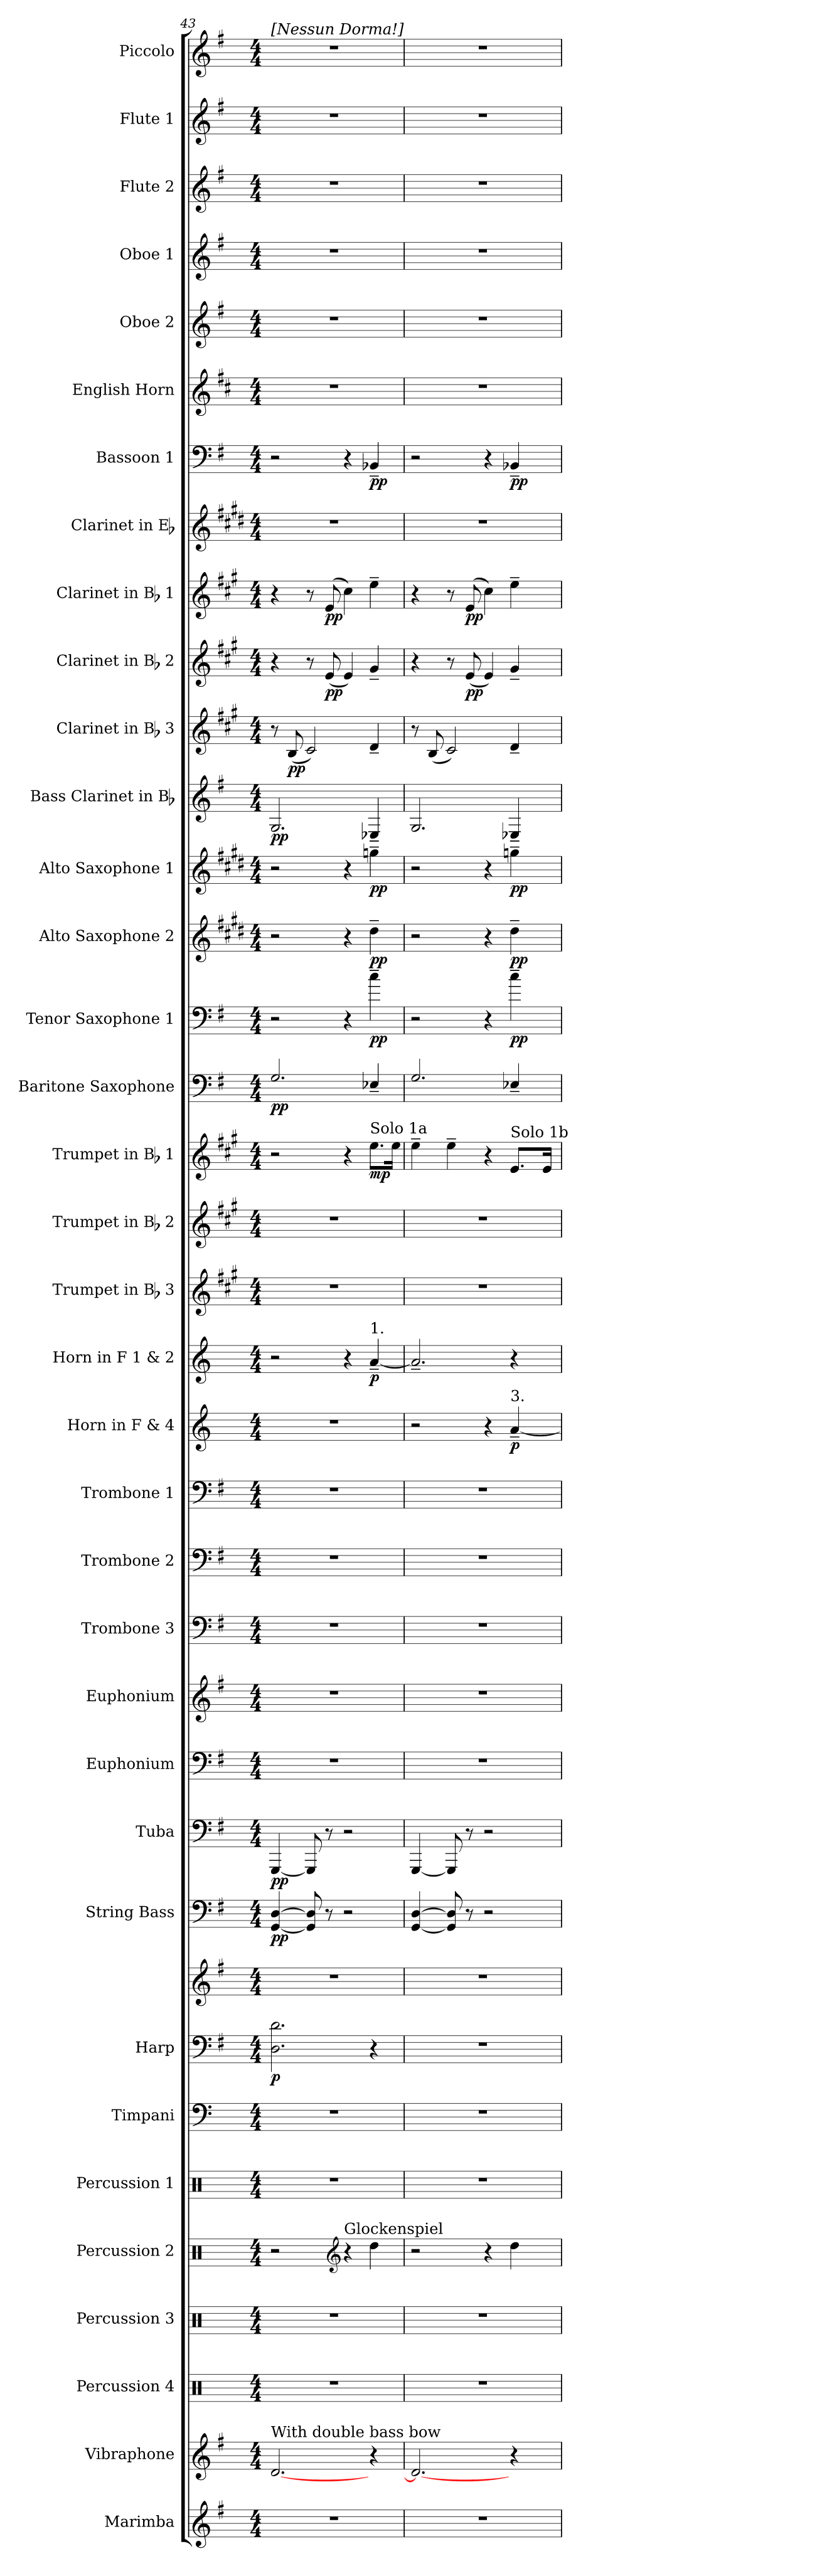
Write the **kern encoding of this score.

**kern	**kern	**kern	**kern	**kern	**kern	**kern	**kern	**kern	**dynam	**kern	**dynam	**kern	**dynam	**kern	**kern	**kern	**kern	**kern	**kern	**dynam	**kern	**dynam	**kern	**kern	**kern	**dynam	**kern	**dynam	**kern	**dynam	**kern	**dynam	**kern	**dynam	**kern	**dynam	**kern	**dynam	**kern	**dynam	**kern	**dynam	**kern	**kern	**dynam	**kern	**kern	**kern	**kern	**kern	**kern
*part36	*part35	*part34	*part33	*part32	*part31	*part30	*part29	*part29	*part29	*part28	*part28	*part27	*part27	*part26	*part25	*part24	*part23	*part22	*part21	*part21	*part20	*part20	*part19	*part18	*part17	*part17	*part16	*part16	*part15	*part15	*part14	*part14	*part13	*part13	*part12	*part12	*part11	*part11	*part10	*part10	*part9	*part9	*part8	*part7	*part7	*part6	*part5	*part4	*part3	*part2	*part1
*staff37	*staff36	*staff35	*staff34	*staff33	*staff32	*staff31	*staff30	*staff29	*staff29/30	*staff28	*staff28	*staff27	*staff27	*staff26	*staff25	*staff24	*staff23	*staff22	*staff21	*staff21	*staff20	*staff20	*staff19	*staff18	*staff17	*staff17	*staff16	*staff16	*staff15	*staff15	*staff14	*staff14	*staff13	*staff13	*staff12	*staff12	*staff11	*staff11	*staff10	*staff10	*staff9	*staff9	*staff8	*staff7	*staff7	*staff6	*staff5	*staff4	*staff3	*staff2	*staff1
*I"Marimba	*I"Vibraphone	*I"Percussion 4	*I"Percussion 3	*I"Percussion 2	*I"Percussion 1	*I"Timpani	*I"Harp	*	*	*I"String Bass	*	*I"Tuba	*	*I"Euphonium	*I"Euphonium	*I"Trombone 3	*I"Trombone 2	*I"Trombone 1	*I"Horn in F  &amp; 4	*	*I"Horn in F 1 &amp; 2	*	*I"Trumpet in Bb 3	*I"Trumpet in Bb 2	*I"Trumpet in Bb 1	*	*I"Baritone Saxophone	*	*I"Tenor Saxophone 1	*	*I"Alto Saxophone 2	*	*I"Alto Saxophone 1	*	*I"Bass Clarinet in Bb	*	*I"Clarinet in Bb 3	*	*I"Clarinet in Bb 2	*	*I"Clarinet in Bb 1	*	*I"Clarinet in Eb	*I"Bassoon 1	*	*I"English Horn	*I"Oboe 2	*I"Oboe 1	*I"Flute 2	*I"Flute 1	*I"Piccolo
*I'Mar.	*I'Vib.	*I'Perc. 4	*I'Perc. 3	*I'Perc. 2	*I'Perc. 1	*I'Timp.	*I'Hp.	*	*	*	*	*I'Tba.	*	*I'Euph.	*I'Euph.	*I'Tbn. 3	*I'Tbn. 2	*I'Tbn. 1	*I'Hn. 3 &amp; 4	*	*I'Hn. 1 &amp; 2	*	*I'Tpt. 3	*I'Tpt. 2	*I'Tpt. 1	*	*I'Bari. Sax.	*	*I'T. Sax. 1	*	*I'A. Sax. 2	*	*I'A. Sax. 1	*	*I'B. Cl.	*	*I'Cl. 3	*	*I'Cl. 2	*	*I'Cl. 1	*	*	*I'Bsn. 1	*	*I'Eng. Hn.	*I'Ob. 2	*I'Ob. 1	*I'Fl. 2	*I'Fl. 1	*I'Picc.
*clefG2	*clefG2	*clefX	*clefX	*clefX	*clefX	*clefF4	*clefF4	*clefG2	*	*clefF4	*	*clefF4	*	*clefF4	*clefG2	*clefF4	*clefF4	*clefF4	*clefG2	*	*clefG2	*	*clefG2	*clefG2	*clefG2	*	*clefF4	*	*clefF4	*	*clefG2	*	*clefG2	*	*clefG2	*	*clefG2	*	*clefG2	*	*clefG2	*	*clefG2	*clefF4	*	*clefG2	*clefG2	*clefG2	*clefG2	*clefG2	*clefG2
*	*	*	*	*	*	*	*	*	*	*ITrd7c12	*	*	*	*	*ITrd8c14	*	*	*	*ITrd4c7	*	*ITrd4c7	*	*ITrd1c2	*ITrd1c2	*ITrd1c2	*	*ITrd12c21	*	*ITrd8c14	*	*ITrd5c9	*	*ITrd5c9	*	*ITrd8c14	*	*ITrd1c2	*	*ITrd1c2	*	*ITrd1c2	*	*ITrd-2c-3	*	*	*ITrd4c7	*	*	*	*	*ITrd-7c-12
*k[f#]	*k[f#]	*k[]	*k[]	*k[]	*k[]	*k[]	*k[f#]	*k[f#]	*	*k[f#]	*	*k[f#]	*	*k[f#]	*k[f#]	*k[f#]	*k[f#]	*k[f#]	*k[b-]	*	*k[b-]	*	*k[f#]	*k[f#]	*k[f#]	*	*k[f#]	*	*k[f#]	*	*k[f#]	*	*k[f#]	*	*k[f#]	*	*k[f#]	*	*k[f#]	*	*k[f#]	*	*k[f#]	*k[f#]	*	*k[f#]	*k[f#]	*k[f#]	*k[f#]	*k[f#]	*k[f#]
*G:	*G:	*	*	*	*	*	*G:	*G:	*	*G:	*	*G:	*	*G:	*G:	*G:	*G:	*G:	*	*	*	*	*G:	*G:	*G:	*	*G:	*	*G:	*	*G:	*	*G:	*	*G:	*	*G:	*	*G:	*	*G:	*	*G:	*G:	*	*G:	*G:	*G:	*G:	*G:	*G:
*M4/4	*M4/4	*M4/4	*M4/4	*M4/4	*M4/4	*M4/4	*M4/4	*M4/4	*	*M4/4	*	*M4/4	*	*M4/4	*M4/4	*M4/4	*M4/4	*M4/4	*M4/4	*	*M4/4	*	*M4/4	*M4/4	*M4/4	*	*M4/4	*	*M4/4	*	*M4/4	*	*M4/4	*	*M4/4	*	*M4/4	*	*M4/4	*	*M4/4	*	*M4/4	*M4/4	*	*M4/4	*M4/4	*M4/4	*M4/4	*M4/4	*M4/4
*MM80	*MM80	*MM80	*MM80	*MM80	*MM80	*MM80	*MM80	*MM80	*	*MM80	*	*MM80	*	*MM80	*MM80	*MM80	*MM80	*MM80	*MM80	*	*MM80	*	*MM80	*MM80	*MM80	*	*MM80	*	*MM80	*	*MM80	*	*MM80	*	*MM80	*	*MM80	*	*MM80	*	*MM80	*	*MM80	*MM80	*	*MM80	*MM80	*MM80	*MM80	*MM80	*MM80
=43	=43	=43	=43	=43	=43	=43	=43	=43	=43	=43	=43	=43	=43	=43	=43	=43	=43	=43	=43	=43	=43	=43	=43	=43	=43	=43	=43	=43	=43	=43	=43	=43	=43	=43	=43	=43	=43	=43	=43	=43	=43	=43	=43	=43	=43	=43	=43	=43	=43	=43	=43
!	!	!	!	!	!	!	!	!	!	!	!	!	!	!	!	!	!	!	!	!	!	!	!	!	!	!	!	!	!	!	!	!	!	!	!	!	!	!	!	!	!	!	!	!	!	!	!	!	!	!	!LO:TX:a:t=[Nessun Dorma!]
!	!LO:TX:a:t=With double bass bow	!	!	!	!	!	!	!	!	!	!	!	!	!	!	!	!	!	!	!	!	!	!	!	!	!	!	!	!	!	!	!	!	!	!	!	!	!	!	!	!	!	!	!	!	!	!	!	!	!	!
!	!	!	!	!	!	!	!	!	!LO:DY:b=2	!	!LO:DY:b	!	!LO:DY:b	!	!	!	!	!	!	!	!	!	!	!	!	!	!	!LO:DY:b	!	!	!	!	!	!	!	!LO:DY:b	!	!	!	!	!	!	!	!	!	!	!	!	!	!	!
1r	[2.d/	1r	1r	2r	1r	1r	2.D\ 2.d\	1r	p	[4GGG/ [4DD/	pp	[4GGG/	pp	1r	1r	1r	1r	1r	1r	.	2r	.	1r	1r	2r	.	2.GG/	pp	2r	.	2r	.	2r	.	2.GG/	pp	8r	.	4r	.	4r	.	1r	2r	.	1r	1r	1r	1r	1r	1r
!	!	!	!	!	!	!	!	!	!	!	!	!	!	!	!	!	!	!	!	!	!	!	!	!	!	!	!	!	!	!	!	!	!	!	!	!	!	!LO:DY:b	!	!	!	!	!	!	!	!	!	!	!	!	!
.	.	.	.	.	.	.	.	.	.	.	.	.	.	.	.	.	.	.	.	.	.	.	.	.	.	.	.	.	.	.	.	.	.	.	.	.	(<8A/	pp	.	.	.	.	.	.	.	.	.	.	.	.	.
.	.	.	.	.	.	.	.	.	.	8GGG/] 8DD/]	.	8GGG/]	.	.	.	.	.	.	.	.	.	.	.	.	.	.	.	.	.	.	.	.	.	.	.	.	2B/)	.	8r	.	8r	.	.	.	.	.	.	.	.	.	.
!	!	!	!	!	!	!	!	!	!	!	!	!	!	!	!	!	!	!	!	!	!	!	!	!	!	!	!	!	!	!	!	!	!	!	!	!	!	!	!	!LO:DY:b	!	!LO:DY:b	!	!	!	!	!	!	!	!	!
.	.	.	.	.	.	.	.	.	.	8r	.	8r	.	.	.	.	.	.	.	.	.	.	.	.	.	.	.	.	.	.	.	.	.	.	.	.	.	.	(<8d/	pp	(>8d/	pp	.	.	.	.	.	.	.	.	.
*	*	*	*	*clefG2	*	*	*	*	*	*	*	*	*	*	*	*	*	*	*	*	*	*	*	*	*	*	*	*	*	*	*	*	*	*	*	*	*	*	*	*	*	*	*	*	*	*	*	*	*	*	*
!	!	!	!	!LO:TX:a:t=Glockenspiel	!	!	!	!	!	!	!	!	!	!	!	!	!	!	!	!	!	!	!	!	!	!	!	!	!	!	!	!	!	!	!	!	!	!	!	!	!	!	!	!	!	!	!	!	!	!	!
.	.	.	.	4r	.	.	.	.	.	2r	.	2r	.	.	.	.	.	.	.	.	4r	.	.	.	4r	.	.	.	4r	.	4r	.	4r	.	.	.	.	.	4d/)	.	4b\)	.	.	4r	.	.	.	.	.	.	.
!	!	!	!	!	!	!	!	!	!	!	!	!	!	!	!	!	!	!	!	!	!	!	!	!	!LO:TX:a:t=Solo 1a	!	!	!	!	!	!	!	!	!	!	!	!	!	!	!	!	!	!	!	!	!	!	!	!	!	!
!	!	!	!	!	!	!	!	!	!	!	!	!	!	!	!	!	!	!	!	!	!LO:TX:a:t=1.	!	!	!	!	!	!	!	!	!	!	!	!	!	!	!	!	!	!	!	!	!	!	!	!	!	!	!	!	!	!
!	!	!	!	!	!	!	!	!	!	!	!	!	!	!	!	!	!	!	!	!	!	!LO:DY:b	!	!	!	!LO:DY:b	!	!	!	!LO:DY:b	!	!LO:DY:b	!	!LO:DY:b	!	!	!	!	!	!	!	!	!	!	!LO:DY:b	!	!	!	!	!	!
.	4r	.	.	4dd\	.	.	4r	.	.	.	.	.	.	.	.	.	.	.	.	.	[4d~/	p	.	.	8.dd\L	mp	4EE-X~/	.	4c~\	pp	4f#~\	pp	4b-X~\	pp	4EE-X~/	.	4c~/	.	4f#~/	.	4dd~\	.	.	4BB-X~/	pp	.	.	.	.	.	.
.	.	.	.	.	.	.	.	.	.	.	.	.	.	.	.	.	.	.	.	.	.	.	.	.	16dd\Jk	.	.	.	.	.	.	.	.	.	.	.	.	.	.	.	.	.	.	.	.	.	.	.	.	.	.
=44	=44	=44	=44	=44	=44	=44	=44	=44	=44	=44	=44	=44	=44	=44	=44	=44	=44	=44	=44	=44	=44	=44	=44	=44	=44	=44	=44	=44	=44	=44	=44	=44	=44	=44	=44	=44	=44	=44	=44	=44	=44	=44	=44	=44	=44	=44	=44	=44	=44	=44	=44
1r	2.d/_	1r	1r	2r	1r	1r	1r	1r	.	[4GGG/ [4DD/	.	[4GGG/	.	1r	1r	1r	1r	1r	2r	.	2.d~/]	.	1r	1r	4dd~\	.	2.GG/	.	2r	.	2r	.	2r	.	2.GG/	.	8r	.	4r	.	4r	.	1r	2r	.	1r	1r	1r	1r	1r	1r
.	.	.	.	.	.	.	.	.	.	.	.	.	.	.	.	.	.	.	.	.	.	.	.	.	.	.	.	.	.	.	.	.	.	.	.	.	(<8A/	.	.	.	.	.	.	.	.	.	.	.	.	.	.
.	.	.	.	.	.	.	.	.	.	8GGG/] 8DD/]	.	8GGG/]	.	.	.	.	.	.	.	.	.	.	.	.	4dd~\	.	.	.	.	.	.	.	.	.	.	.	2B/)	.	8r	.	8r	.	.	.	.	.	.	.	.	.	.
!	!	!	!	!	!	!	!	!	!	!	!	!	!	!	!	!	!	!	!	!	!	!	!	!	!	!	!	!	!	!	!	!	!	!	!	!	!	!	!	!LO:DY:b	!	!LO:DY:b	!	!	!	!	!	!	!	!	!
.	.	.	.	.	.	.	.	.	.	8r	.	8r	.	.	.	.	.	.	.	.	.	.	.	.	.	.	.	.	.	.	.	.	.	.	.	.	.	.	(<8d/	pp	(>8d/	pp	.	.	.	.	.	.	.	.	.
.	.	.	.	4r	.	.	.	.	.	2r	.	2r	.	.	.	.	.	.	4r	.	.	.	.	.	4r	.	.	.	4r	.	4r	.	4r	.	.	.	.	.	4d/)	.	4b\)	.	.	4r	.	.	.	.	.	.	.
!	!	!	!	!	!	!	!	!	!	!	!	!	!	!	!	!	!	!	!	!	!	!	!	!	!LO:TX:a:t=Solo 1b	!	!	!	!	!	!	!	!	!	!	!	!	!	!	!	!	!	!	!	!	!	!	!	!	!	!
!	!	!	!	!	!	!	!	!	!	!	!	!	!	!	!	!	!	!	!LO:TX:a:t=3.	!	!	!	!	!	!	!	!	!	!	!	!	!	!	!	!	!	!	!	!	!	!	!	!	!	!	!	!	!	!	!	!
!	!	!	!	!	!	!	!	!	!	!	!	!	!	!	!	!	!	!	!	!LO:DY:b	!	!	!	!	!	!	!	!	!	!LO:DY:b	!	!LO:DY:b	!	!LO:DY:b	!	!	!	!	!	!	!	!	!	!	!LO:DY:b	!	!	!	!	!	!
.	4r	.	.	4dd\	.	.	.	.	.	.	.	.	.	.	.	.	.	.	[4d~/	p	4r	.	.	.	8.d/L	.	4EE-X~/	.	4c~\	pp	4f#~\	pp	4b-X~\	pp	4EE-X~/	.	4c~/	.	4f#~/	.	4dd~\	.	.	4BB-X~/	pp	.	.	.	.	.	.
.	.	.	.	.	.	.	.	.	.	.	.	.	.	.	.	.	.	.	.	.	.	.	.	.	16d/Jk	.	.	.	.	.	.	.	.	.	.	.	.	.	.	.	.	.	.	.	.	.	.	.	.	.	.
=	=	=	=	=	=	=	=	=	=	=	=	=	=	=	=	=	=	=	=	=	=	=	=	=	=	=	=	=	=	=	=	=	=	=	=	=	=	=	=	=	=	=	=	=	=	=	=	=	=	=	=
*-	*-	*-	*-	*-	*-	*-	*-	*-	*-	*-	*-	*-	*-	*-	*-	*-	*-	*-	*-	*-	*-	*-	*-	*-	*-	*-	*-	*-	*-	*-	*-	*-	*-	*-	*-	*-	*-	*-	*-	*-	*-	*-	*-	*-	*-	*-	*-	*-	*-	*-	*-
